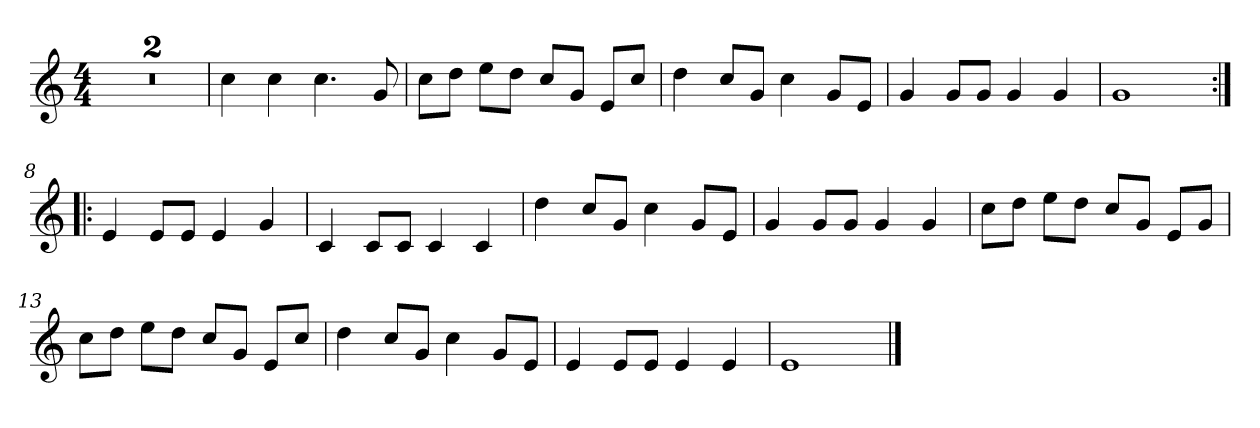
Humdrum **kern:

**kern
*part1
*staff1
*clefG2
*k[]
*C:
*M4/4
*MM120
=1
1r
=2
1r
=3
4cc
4cc
4.cc
8g
=4
8cc\L
8dd\J
8ee\L
8dd\J
8cc/L
8g/J
8e/L
8cc/J
=5
4dd
8cc/L
8g/J
4cc
8g/L
8e/J
=6
4g
8g/L
8g/J
4g
4g
=7
1g
=8:|!|:
4e
8e/L
8e/J
4e
4g
=9
4c
8c/L
8c/J
4c
4c
=10
4dd
8cc/L
8g/J
4cc
8g/L
8e/J
=11
4g
8g/L
8g/J
4g
4g
=12
8cc\L
8dd\J
8ee\L
8dd\J
8cc/L
8g/J
8e/L
8g/J
=13
8cc\L
8dd\J
8ee\L
8dd\J
8cc/L
8g/J
8e/L
8cc/J
=14
4dd
8cc/L
8g/J
4cc
8g/L
8e/J
=15
4e
8e/L
8e/J
4e
4e
=16
1e
==
*-
